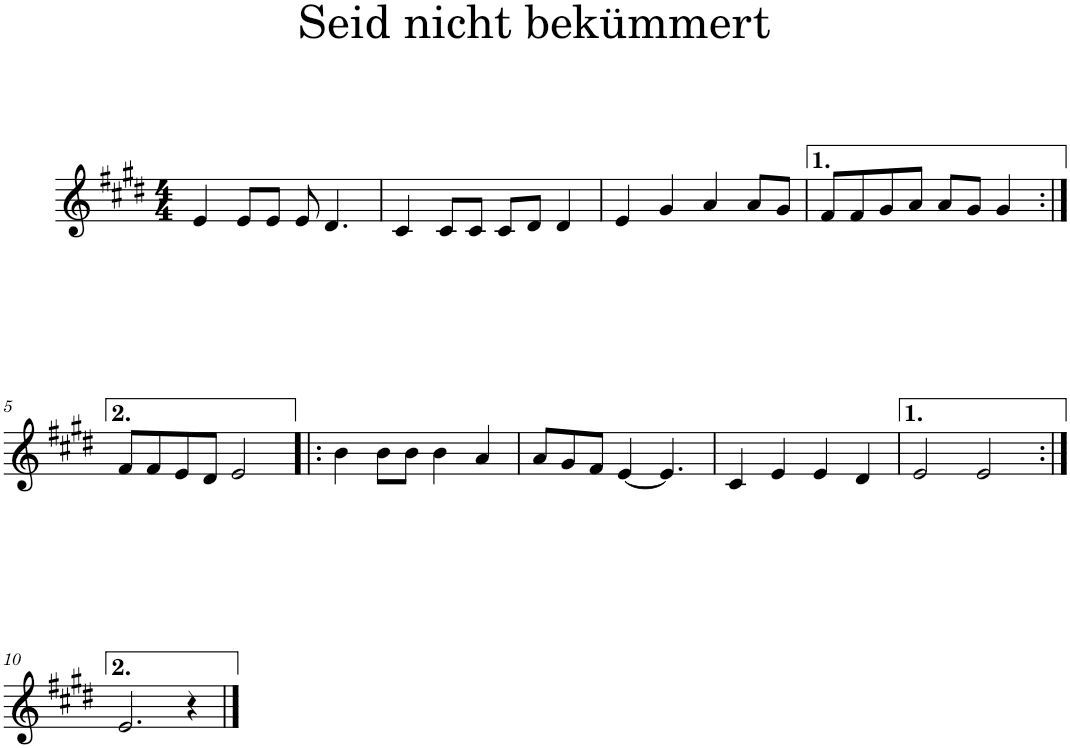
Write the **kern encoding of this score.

**kern
*part1
*staff1
*I"Piano
*I'Pno.
*clefG2
*k[f#c#g#d#]
*M4/4
=1
4e/
8e/L
8e/J
8e/
4.d#/
=2
4c#/
8c#/L
8c#/J
8c#/L
8d#/J
4d#/
=3
4e/
4g#/
4a/
8a/L
8g#/J
=4
8f#/L
8f#/
8g#/
8a/J
8a/L
8g#/J
4g#/
!!LO:LB:g=z
=5:|!
8f#/L
8f#/
8e/
8d#/J
2e/
=6!|:
4b\
8b\L
8b\J
4b\
4a/
=7
8a/L
8g#/
8f#/J
[4e/
4.e/]
=8
4c#/
4e/
4e/
4d#/
=9
2e/
2e/
!!LO:LB:g=z
=10:|!
2.e/
4r
==
*-
